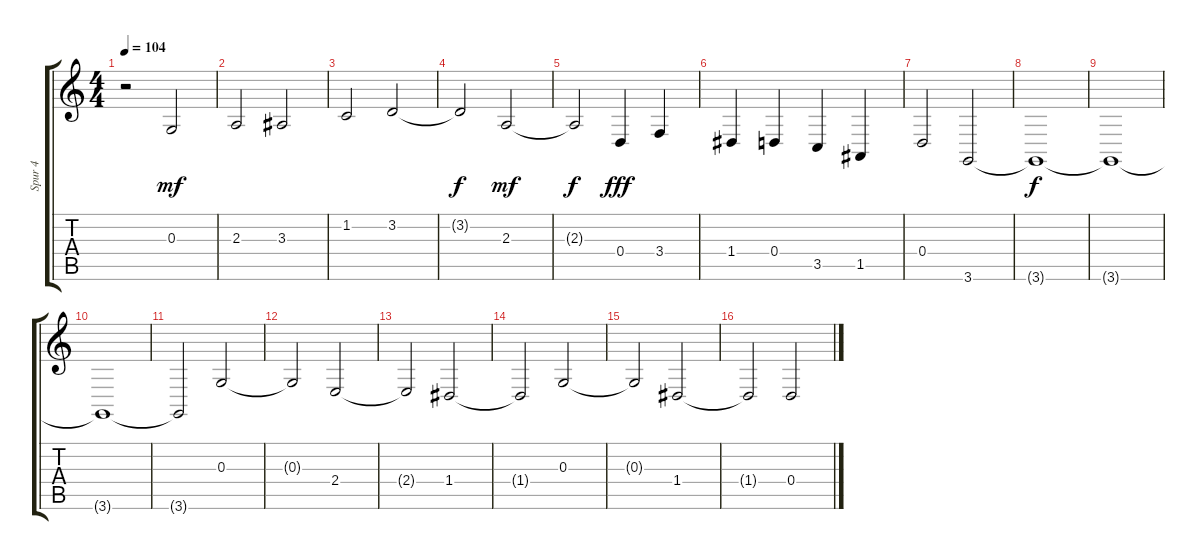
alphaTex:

\track ("Spur 4" "Spur 4") {instrument pad2warm}
\staff {score tabs}
\tuning (E4 B3 G3 D3 A2 E2) {hide}
\ts (4 4)
\tempo 104
\clef g2
\ks c
r.2{dy f} 0.3.2{dy mf} |
2.3.2 3.3.2 |
1.2.2 3.2.2 |
3.2{t}.2{dy f} 2.3.2{dy mf} |
2.3{t}.2{dy f} 0.4.4{dy fff} 3.4.4 |
1.4.4 0.4.4 3.5.4 1.5.4 |
0.4.2 3.6.2 |
3.6{t}.1{dy f} |
3.6{t}.1 |
3.6{t}.1 |
3.6{t}.2 0.3.2{volume 2} |
0.3{t}.2 2.4.2{volume 13} |
2.4{t}.2 1.4.2{volume 13} |
1.4{t}.2 0.3.2 |
0.3{t}.2 1.4.2 |
1.4{t}.2 0.4.2
